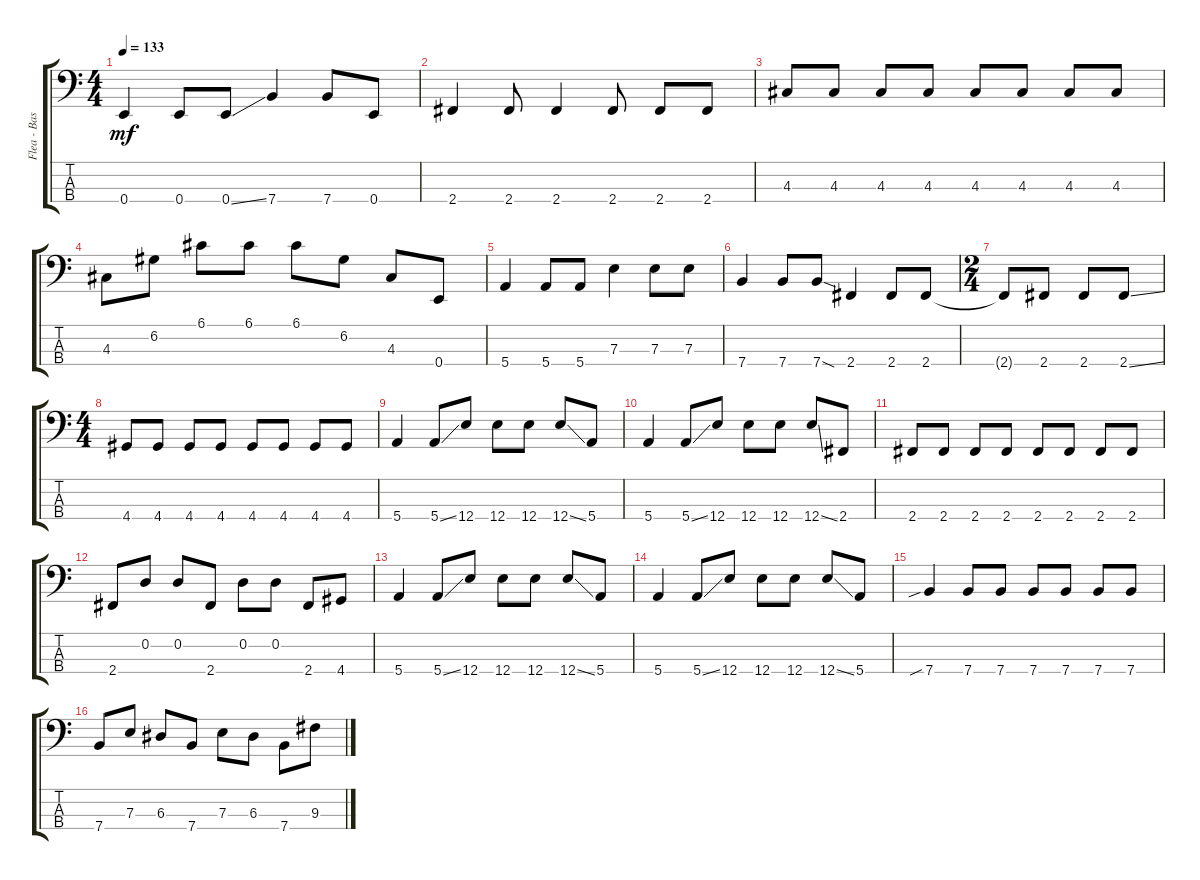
\track ("Flea - Bass" "Flea - Bas") {instrument electricbassfinger}
\staff {score tabs}
\tuning (G2 D2 A1 E1) {hide}
\ts (4 4)
\tempo 133
\clef f4
\ks c
0.4.4{dy mf} 0.4.8 0.4{ss}.8 7.4.4 7.4.8 0.4.8 |
2.4.4 2.4.8 2.4.4 2.4.8 2.4.8 2.4.8 |
4.3.8 4.3.8 4.3.8 4.3.8 4.3.8 4.3.8 4.3.8 4.3.8 |
4.3.8 6.2.8 6.1.8 6.1.8 6.1.8 6.2.8 4.3.8 0.4.8 |
5.4.4 5.4.8 5.4.8 7.3.4 7.3.8 7.3.8 |
7.4.4 7.4.8 7.4{sod}.8 2.4.4 2.4.8 2.4.8 |
\ts (2 4)
2.4{t}.8 2.4.8 2.4.8 2.4{ss}.8 |
\ts (4 4)
4.4.8 4.4.8 4.4.8 4.4.8 4.4.8 4.4.8 4.4.8 4.4.8 |
5.4.4 5.4{ss}.8 12.4.8 12.4.8 12.4.8 12.4{ss}.8 5.4.8 |
5.4.4 5.4{ss}.8 12.4.8 12.4.8 12.4.8 12.4{ss}.8 2.4.8 |
2.4.8 2.4.8 2.4.8 2.4.8 2.4.8 2.4.8 2.4.8 2.4.8 |
2.4.8 0.2.8 0.2.8 2.4.8 0.2.8 0.2.8 2.4.8 4.4.8 |
5.4.4 5.4{ss}.8 12.4.8 12.4.8 12.4.8 12.4{ss}.8 5.4.8 |
5.4.4 5.4{ss}.8 12.4.8 12.4.8 12.4.8 12.4{ss}.8 5.4.8 |
7.4{sib}.4 7.4.8 7.4.8 7.4.8 7.4.8 7.4.8 7.4.8 |
7.4.8 7.3.8 6.3.8 7.4.8 7.3.8 6.3.8 7.4.8 9.3{ss}.8
